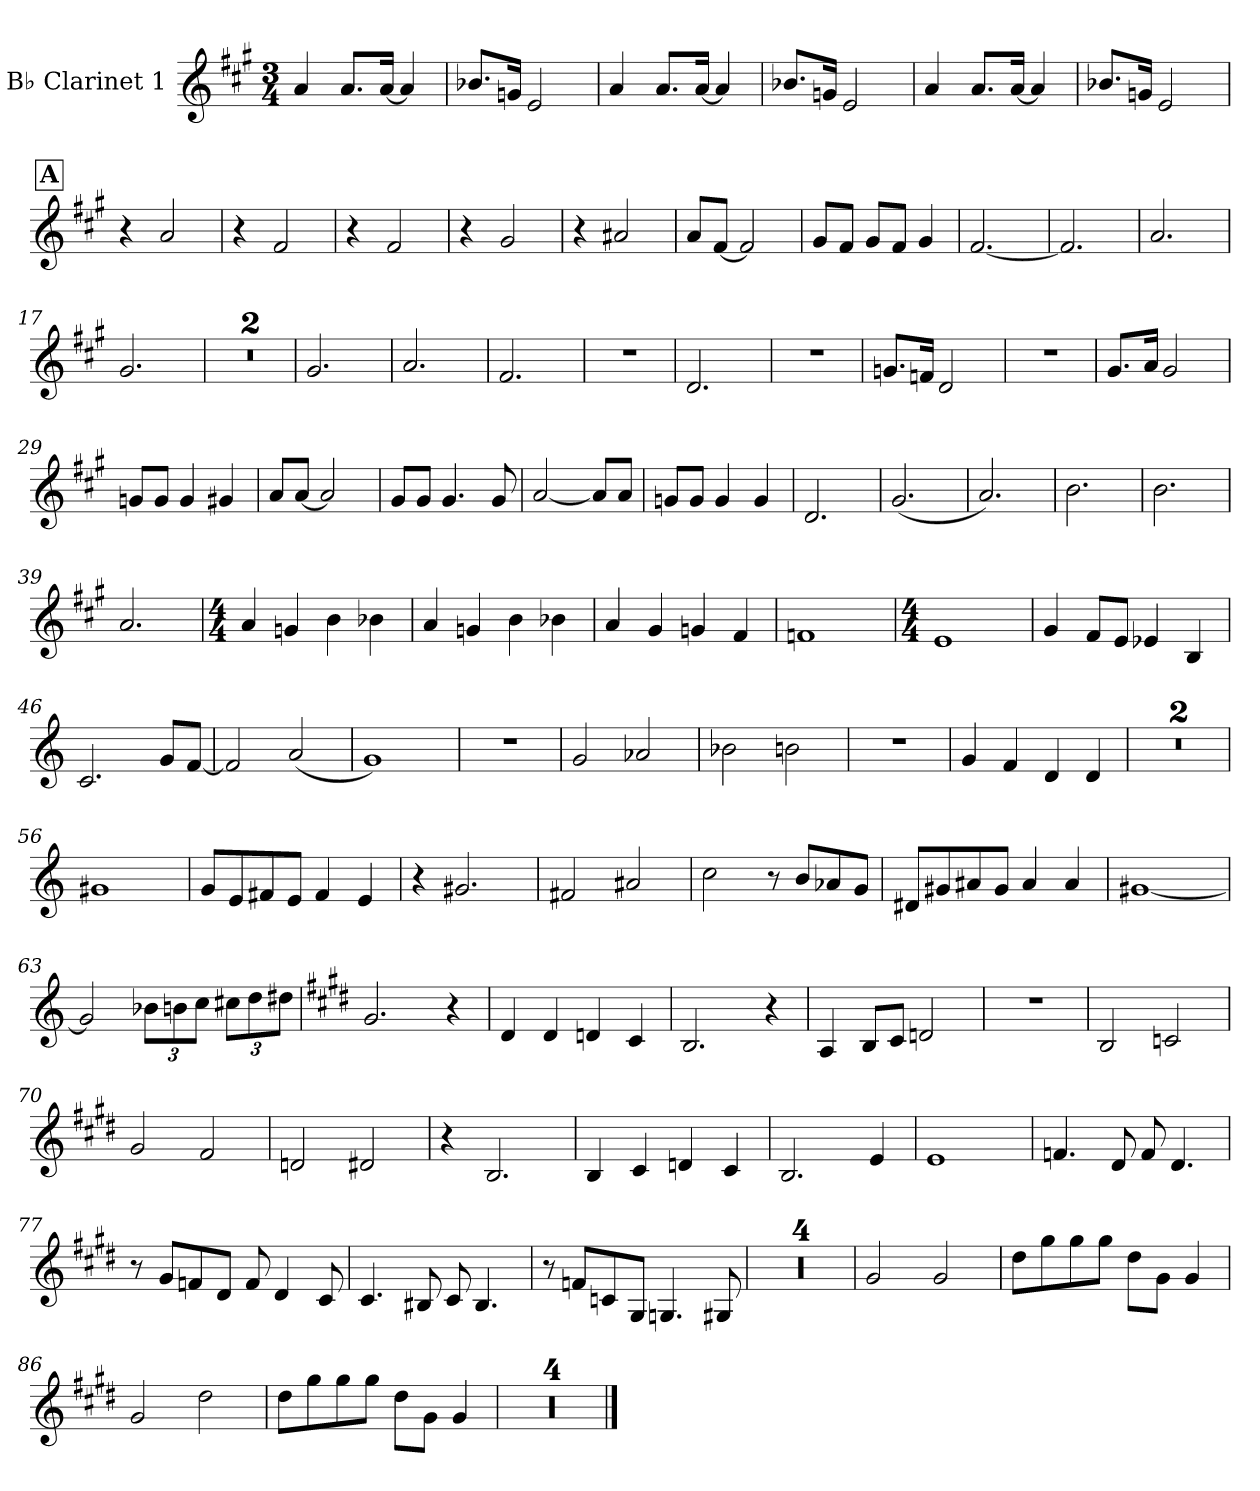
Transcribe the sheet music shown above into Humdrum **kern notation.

**kern
*part1
*staff1
*I"B♭ Clarinet 1
*I'B♭ Cl. 1
*clefG2
*ITrd1c2
*k[f#]
*M3/4
=1
4g/
8.g/L
[16g/Jk
4g/]
=2
8.a-X/L
16fn/Jk
2d/
=3
4g/
8.g/L
[16g/Jk
4g/]
=4
8.a-X/L
16fn/Jk
2d/
=5
4g/
8.g/L
[16g/Jk
4g/]
=6
8.a-X/L
16fn/Jk
2d/
!!LO:REH:place=s1:a:B:fs=14:t=A
=7
4r
2g/
=8
4r
2e/
=9
4r
2e/
=10
4r
2f#/
!!LO:LB:g=z
=11
4r
2g#X/
=12
8g/L
[8e/J
2e/]
=13
8f#/L
8e/J
8f#/L
8e/J
4f#/
=14
[2.e/
=15
2.e/]
=16
2.g/
=17
2.f#/
=18
2.r
=19
2.r
=20
2.f#/
=21
2.g/
=22
2.e/
=23
2.r
=24
2.c/
=25
2.r
!!LO:LB:g=z
=26
8.fn/L
16e-X/Jk
2c/
=27
2.r
=28
8.f#/L
16g/Jk
2f#/
=29
8fn/L
8f/J
4f/
4f#X/
=30
8g/L
[8g/J
2g/]
=31
8f#/L
8f#/J
4.f#/
8f#/
=32
[2g/
8g/L]
8g/J
=33
8fn/L
8f/J
4f/
4f/
=34
2.c/
=35
(2.f#/
=36
2.g/)
!!LO:LB:g=z
=37
2.a\
=38
2.a\
=39
2.g/
=40
*M4/4
4g/
4fn/
4a\
4a-X\
=41
4g/
4fn/
4a\
4a-X\
=42
4g/
4f#/
4fn/
4e/
=43
1e-X
=44
*k[b-e-]
*M4/4
1d
=45
4f/
8e-/L
8d/J
4d-X/
4A/
!!LO:LB:g=z
=46
2.B-/
8f/L
[8e-/J
=47
2e-/]
(2g/
=48
1f)
=49
1r
=50
2f/
2g-X/
=51
2a-X\
2an\
=52
1r
=53
4f/
4e-/
4c/
4c/
=54
1r
=55
1r
=56
1f#X
=57
8f/L
8d/
8en/
8d/J
4e/
4d/
=58
4r
2.f#X/
!!LO:LB:g=z
=59
2en/
2g#X/
=60
2b-\
8r
8a/L
8g-X/
8f/J
=61
8c#X/L
8f#X/
8g#X/
8f#/J
4g#/
4g#/
=62
[1f#X
=63
2f#/]
*Xbrackettup
12a-X\L
12an\
12b-\J
12bn\L
12cc\
12cc#X\J
=64
*k[f#c#]
2.f#/
4r
=65
4c#/
4c#/
4cn/
4B/
=66
2.A/
4r
!!LO:LB:g=z
=67
4G/
8A/L
8B/J
2cn/
=68
1r
=69
2A/
2B-X/
=70
2f#/
2e/
=71
2cn/
2c#X/
=72
4r
2.A/
=73
4A/
4B/
4cn/
4B/
=74
2.A/
4d/
=75
1d
=76
4.e-X/
8c#/
8e-/
4.c#/
!!LO:LB:g=z
=77
8r
8f#/L
8e-X/
8c#/J
8e-/
4c#/
8B/
=78
4.B/
8A#X/
8B/
4.A#/
=79
8r
8e-X/L
8B-X/
8F#/J
4.Fn/
8F#X/
=80
1r
=81
1r
=82
1r
=83
1r
=84
2f#/
2f#/
=85
8cc#\L
8ff#\
8ff#\
8ff#\J
8cc#\L
8f#\J
4f#/
!!LO:LB:g=z
=86
2f#/
2cc#\
=87
8cc#\L
8ff#\
8ff#\
8ff#\J
8cc#\L
8f#\J
4f#/
=88
1r
=89
1r
=90
1r
=91
1r
==
*-
